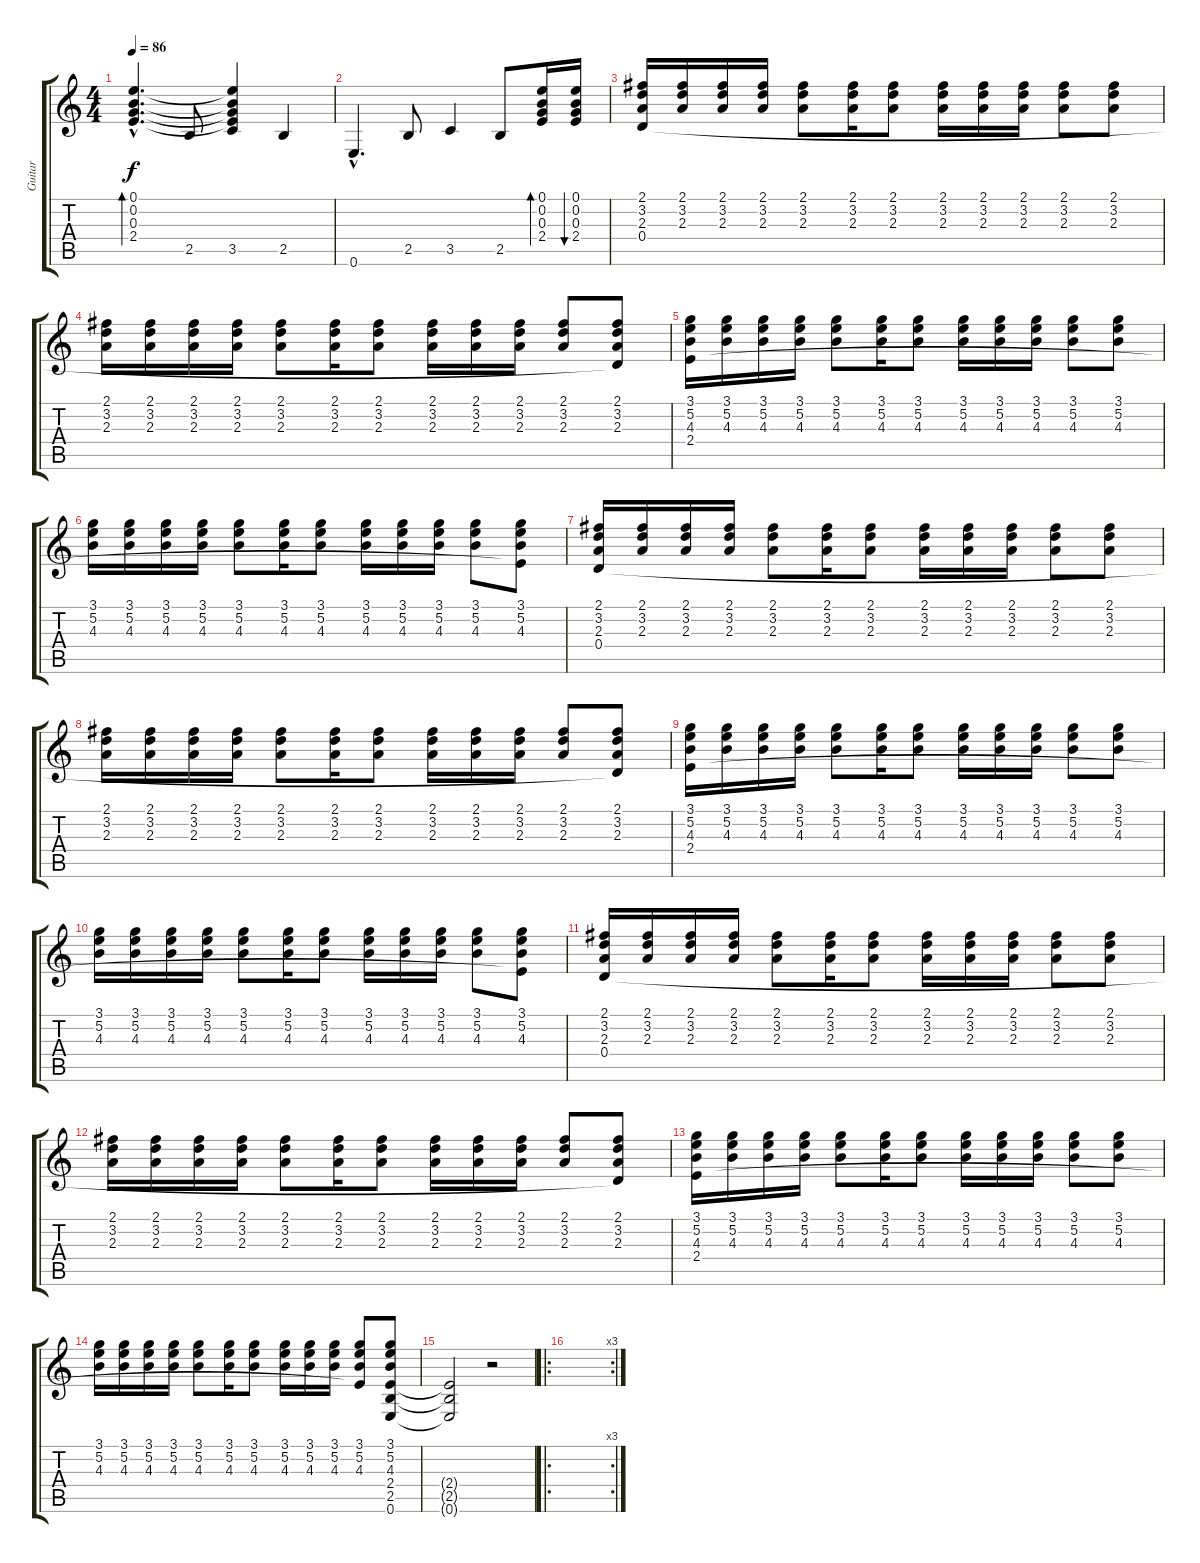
\track ("Guitar" "Guitar") {instrument electricguitarclean}
\staff {score tabs}
\tuning (E4 B3 G3 D3 A2 E2) {hide}
\ts (4 4)
\tempo 86
\clef g2
\ks c
(0.1{hac} 0.2{hac} 0.3{hac} 2.4{hac}).4{d bd 60 dy f} 2.5.8{volume 6} (0.1{t} 0.2{t} 0.3{t} 2.4{t} 3.5).4 2.5.4 |
0.6{hac}.4{d} 2.5.8 3.5.4 2.5.8 (0.1 0.2 0.3 2.4).16{bd 60 volume 13} (0.1 0.2 0.3 2.4).16{bu 60} |
(2.1 3.2 2.3 0.4).16{volume 8} (2.1 3.2 2.3).16 (2.1 3.2 2.3).16 (2.1 3.2 2.3).16 (2.1 3.2 2.3).8 (2.1 3.2 2.3).16 (2.1 3.2 2.3).8 (2.1 3.2 2.3).16 (2.1 3.2 2.3).16 (2.1 3.2 2.3).16 (2.1 3.2 2.3).8 (2.1 3.2 2.3).8 |
(2.1 3.2 2.3).16 (2.1 3.2 2.3).16 (2.1 3.2 2.3).16 (2.1 3.2 2.3).16 (2.1 3.2 2.3).8 (2.1 3.2 2.3).16 (2.1 3.2 2.3).8 (2.1 3.2 2.3).16 (2.1 3.2 2.3).16 (2.1 3.2 2.3).16 (2.1 3.2 2.3).8 (2.1 3.2 2.3 0.4{t}).8 |
(3.1 5.2 4.3 2.4).16 (3.1 5.2 4.3).16 (3.1 5.2 4.3).16 (3.1 5.2 4.3).16 (3.1 5.2 4.3).8 (3.1 5.2 4.3).16 (3.1 5.2 4.3).8 (3.1 5.2 4.3).16 (3.1 5.2 4.3).16 (3.1 5.2 4.3).16 (3.1 5.2 4.3).8 (3.1 5.2 4.3).8 |
(3.1 5.2 4.3).16 (3.1 5.2 4.3).16 (3.1 5.2 4.3).16 (3.1 5.2 4.3).16 (3.1 5.2 4.3).8 (3.1 5.2 4.3).16 (3.1 5.2 4.3).8 (3.1 5.2 4.3).16 (3.1 5.2 4.3).16 (3.1 5.2 4.3).16 (3.1 5.2 4.3).8 (3.1 5.2 4.3 2.4{t}).8 |
(2.1 3.2 2.3 0.4).16 (2.1 3.2 2.3).16 (2.1 3.2 2.3).16 (2.1 3.2 2.3).16 (2.1 3.2 2.3).8 (2.1 3.2 2.3).16 (2.1 3.2 2.3).8 (2.1 3.2 2.3).16 (2.1 3.2 2.3).16 (2.1 3.2 2.3).16 (2.1 3.2 2.3).8 (2.1 3.2 2.3).8 |
(2.1 3.2 2.3).16 (2.1 3.2 2.3).16 (2.1 3.2 2.3).16 (2.1 3.2 2.3).16 (2.1 3.2 2.3).8 (2.1 3.2 2.3).16 (2.1 3.2 2.3).8 (2.1 3.2 2.3).16 (2.1 3.2 2.3).16 (2.1 3.2 2.3).16 (2.1 3.2 2.3).8 (2.1 3.2 2.3 0.4{t}).8 |
(3.1 5.2 4.3 2.4).16 (3.1 5.2 4.3).16 (3.1 5.2 4.3).16 (3.1 5.2 4.3).16 (3.1 5.2 4.3).8 (3.1 5.2 4.3).16 (3.1 5.2 4.3).8 (3.1 5.2 4.3).16 (3.1 5.2 4.3).16 (3.1 5.2 4.3).16 (3.1 5.2 4.3).8 (3.1 5.2 4.3).8 |
(3.1 5.2 4.3).16 (3.1 5.2 4.3).16 (3.1 5.2 4.3).16 (3.1 5.2 4.3).16 (3.1 5.2 4.3).8 (3.1 5.2 4.3).16 (3.1 5.2 4.3).8 (3.1 5.2 4.3).16 (3.1 5.2 4.3).16 (3.1 5.2 4.3).16 (3.1 5.2 4.3).8 (3.1 5.2 4.3 2.4{t}).8 |
(2.1 3.2 2.3 0.4).16 (2.1 3.2 2.3).16 (2.1 3.2 2.3).16 (2.1 3.2 2.3).16 (2.1 3.2 2.3).8 (2.1 3.2 2.3).16 (2.1 3.2 2.3).8 (2.1 3.2 2.3).16 (2.1 3.2 2.3).16 (2.1 3.2 2.3).16 (2.1 3.2 2.3).8 (2.1 3.2 2.3).8 |
(2.1 3.2 2.3).16 (2.1 3.2 2.3).16 (2.1 3.2 2.3).16 (2.1 3.2 2.3).16 (2.1 3.2 2.3).8 (2.1 3.2 2.3).16 (2.1 3.2 2.3).8 (2.1 3.2 2.3).16 (2.1 3.2 2.3).16 (2.1 3.2 2.3).16 (2.1 3.2 2.3).8 (2.1 3.2 2.3 0.4{t}).8 |
(3.1 5.2 4.3 2.4).16 (3.1 5.2 4.3).16 (3.1 5.2 4.3).16 (3.1 5.2 4.3).16 (3.1 5.2 4.3).8 (3.1 5.2 4.3).16 (3.1 5.2 4.3).8 (3.1 5.2 4.3).16 (3.1 5.2 4.3).16 (3.1 5.2 4.3).16 (3.1 5.2 4.3).8 (3.1 5.2 4.3).8 |
(3.1 5.2 4.3).16 (3.1 5.2 4.3).16 (3.1 5.2 4.3).16 (3.1 5.2 4.3).16 (3.1 5.2 4.3).8 (3.1 5.2 4.3).16 (3.1 5.2 4.3).8 (3.1 5.2 4.3).16 (3.1 5.2 4.3).16 (3.1 5.2 4.3).16 (3.1 5.2 4.3 2.4{t}).8 (3.1 5.2 4.3 2.4 2.5 0.6).8 |
(2.4{t} 2.5{t} 0.6{t}).2 r.2 |
\ro
\rc 3
